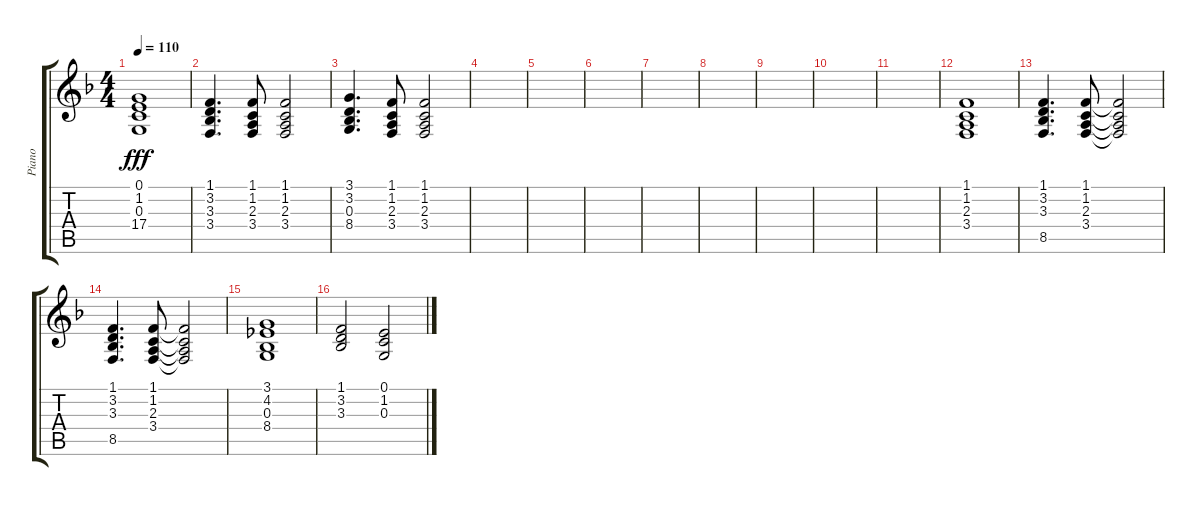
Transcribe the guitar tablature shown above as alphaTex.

\track ("Piano" "Piano") {instrument electricgrandpiano}
\staff {score tabs}
\tuning (E4 B3 G3 D3 A2 E2) {hide}
\ts (4 4)
\tempo 110
\clef g2
\ks f
(0.1 1.2 0.3 17.4).1{dy fff} |
(1.1 3.2 3.3 3.4).4{d} (1.1 1.2 2.3 3.4).8 (1.1 1.2 2.3 3.4).2 |
(3.1 3.2 0.3 8.4).4{d} (1.1 1.2 2.3 3.4).8 (1.1 1.2 2.3 3.4).2 |
|
|
|
|
|
|
|
|
(1.1 1.2 2.3 3.4).1 |
(1.1 3.2 3.3 8.5).4{d} (1.1 1.2 2.3 3.4).8 (1.1{t} 1.2{t} 2.3{t} 3.4{t}).2 |
(1.1 3.2 3.3 8.5).4{d} (1.1 1.2 2.3 3.4).8 (1.1{t} 1.2{t} 2.3{t} 3.4{t}).2 |
(3.1 4.2 0.3 8.4).1 |
(1.1 3.2 3.3).2 (0.1 1.2 0.3).2
